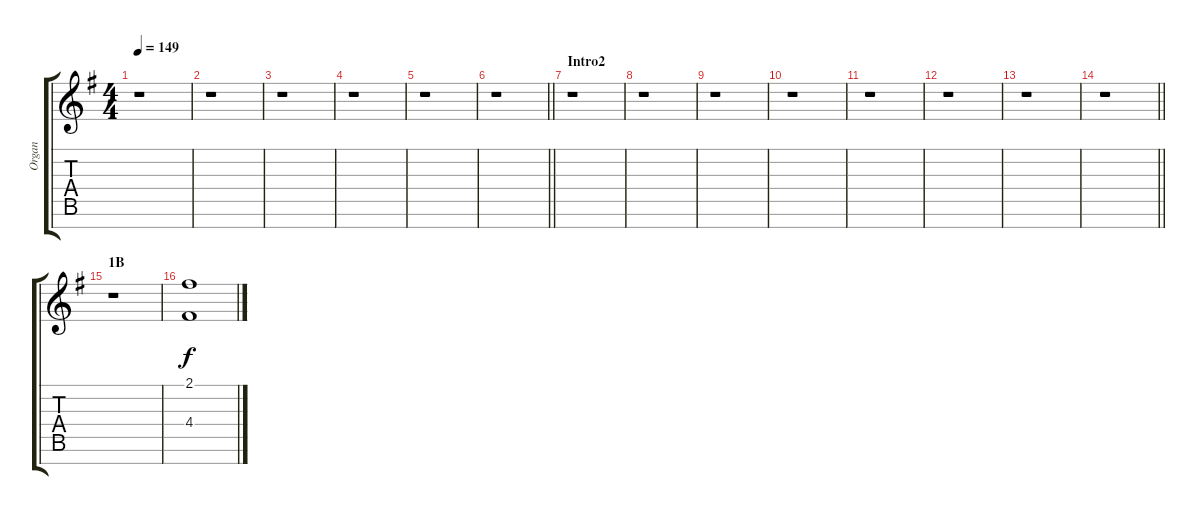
\track ("Organ" "Organ") {instrument rockorgan}
\staff {score tabs}
\tuning (E5 B4 G4 D4 A3 E3 B2) {hide}
\ts (4 4)
\tempo 149
\clef g2
\ks g
r.1{dy f} |
r.1 |
r.1 |
r.1 |
r.1 |
\barLineRight lightlight
r.1 |
\section ("" "Intro2")
r.1 |
r.1 |
r.1 |
r.1 |
r.1 |
r.1 |
r.1 |
\barLineRight lightlight
r.1 |
\section ("" "1B")
r.1 |
(2.1 4.4).1
